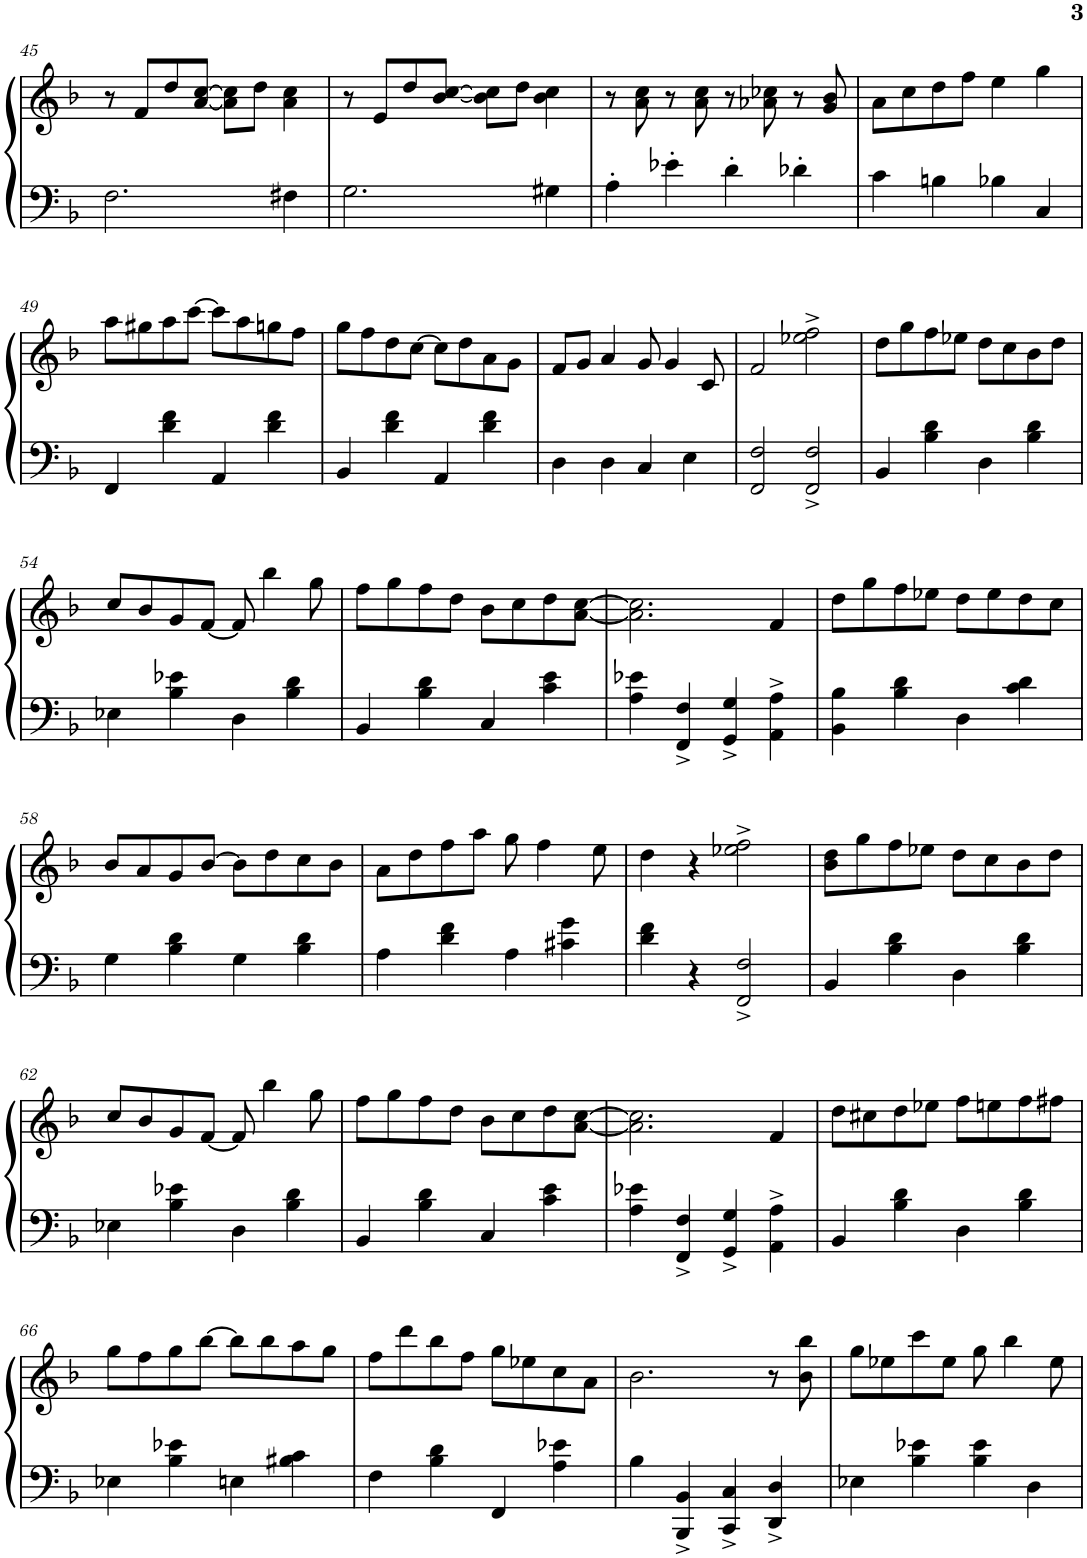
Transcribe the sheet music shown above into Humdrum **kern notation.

**kern	**kern
*part1	*part1
*staff2	*staff1
*I"Piano	*
*I'Pno.	*
!!LO:PB:g=z
*clefF4	*clefG2
*k[b-]	*k[b-]
*M4/4	*M4/4
=45	=45
2.F\	8r
.	8f/L
.	8dd/
.	[8a/ [8cc/J
.	8a\] 8cc\]L
.	8dd\J
4F#X\	4a\ 4cc\
=46	=46
2.G\	8r
.	8e/L
.	8dd/
.	[8b-/ [8cc/J
.	8b-\] 8cc\]L
.	8dd\J
4G#X\	4b-\ 4cc\
=47	=47
4A'\	8r
.	8a\ 8cc\
4e-X'\	8r
.	8a\ 8cc\
4d'\	8r
.	8a-X\ 8cc-X\
4d-X'\	8r
.	8g/ 8b-/
=48	=48
4c\	8a\L
.	8cc\
4Bn\	8dd\
.	8ff\J
4B-X\	4ee\
4C/	4gg\
!!LO:LB:g=z
=49	=49
4FF/	8aa\L
.	8gg#X\
4d\ 4f\	8aa\
.	[8ccc\J
4AA/	8ccc\L]
.	8aa\
4d\ 4f\	8ggn\
.	8ff\J
=50	=50
4BB-/	8gg\L
.	8ff\
4d\ 4f\	8dd\
.	[8cc\J
4AA/	8cc\L]
.	8dd\
4d\ 4f\	8a\
.	8g\J
=51	=51
4D\	8f/L
.	8g/J
4D\	4a/
4C/	8g/
.	4g/
4E\	.
.	8c/
=52	=52
2FF/ 2F/	2f/
2FF/^ 2F/^	2ee-X\^ 2ff\^
=53	=53
4BB-/	8dd\L
.	8gg\
4B-\ 4d\	8ff\
.	8ee-X\J
4D\	8dd\L
.	8cc\
4B-\ 4d\	8b-\
.	8dd\J
!!LO:LB:g=z
=54	=54
4E-X\	8cc/L
.	8b-/
4B-\ 4e-X\	8g/
.	[8f/J
4D\	8f/]
.	4bb-\
4B-\ 4d\	.
.	8gg\
=55	=55
4BB-/	8ff\L
.	8gg\
4B-\ 4d\	8ff\
.	8dd\J
4C/	8b-\L
.	8cc\
4c\ 4e\	8dd\
.	[8a\ [8cc\J
=56	=56
4A\ 4e-X\	2.a\] 2.cc\]
4FF/^ 4F/^	.
4GG/^ 4G/^	.
4AA\^ 4A\^	4f/
=57	=57
4BB-\ 4B-\	8dd\L
.	8gg\
4B-\ 4d\	8ff\
.	8ee-X\J
4D\	8dd\L
.	8ee-\
4c\ 4d\	8dd\
.	8cc\J
!!LO:LB:g=z
=58	=58
4G\	8b-/L
.	8a/
4B-\ 4d\	8g/
.	[8b-/J
4G\	8b-\L]
.	8dd\
4B-\ 4d\	8cc\
.	8b-\J
=59	=59
4A\	8a\L
.	8dd\
4d\ 4f\	8ff\
.	8aa\J
4A\	8gg\
.	4ff\
4c#X\ 4g\	.
.	8ee\
=60	=60
4d\ 4f\	4dd\
4r	4r
2FF/^ 2F/^	2ee-X\^ 2ff\^
=61	=61
4BB-/	8b-\ 8dd\L
.	8gg\
4B-\ 4d\	8ff\
.	8ee-X\J
4D\	8dd\L
.	8cc\
4B-\ 4d\	8b-\
.	8dd\J
!!LO:LB:g=z
=62	=62
4E-X\	8cc/L
.	8b-/
4B-\ 4e-X\	8g/
.	[8f/J
4D\	8f/]
.	4bb-\
4B-\ 4d\	.
.	8gg\
=63	=63
4BB-/	8ff\L
.	8gg\
4B-\ 4d\	8ff\
.	8dd\J
4C/	8b-\L
.	8cc\
4c\ 4e\	8dd\
.	[8a\ [8cc\J
=64	=64
4A\ 4e-X\	2.a\] 2.cc\]
4FF/^ 4F/^	.
4GG/^ 4G/^	.
4AA\^ 4A\^	4f/
=65	=65
4BB-/	8dd\L
.	8cc#X\
4B-\ 4d\	8dd\
.	8ee-X\J
4D\	8ff\L
.	8een\
4B-\ 4d\	8ff\
.	8ff#X\J
!!LO:LB:g=z
=66	=66
4E-X\	8gg\L
.	8ff\
4B-\ 4e-X\	8gg\
.	[8bb-\J
4En\	8bb-\L]
.	8bb-\
4B#X\ 4c\	8aa\
.	8gg\J
=67	=67
4F\	8ff\L
.	8ddd\
4B-\ 4d\	8bb-\
.	8ff\J
4FF/	8gg\L
.	8ee-X\
4A\ 4e-X\	8cc\
.	8a\J
=68	=68
4B-\	2.b-\
4BBB-/^ 4BB-/^	.
4CC/^ 4C/^	.
4DD/^ 4D/^	8r
.	8b-\ 8bb-\
=69	=69
4E-X\	8gg\L
.	8ee-X\
4B-\ 4e-X\	8ccc\
.	8ee-\J
4B-\ 4e-\	8gg\
.	4bb-\
4D\	.
.	8ee-\
=	=
*-	*-
